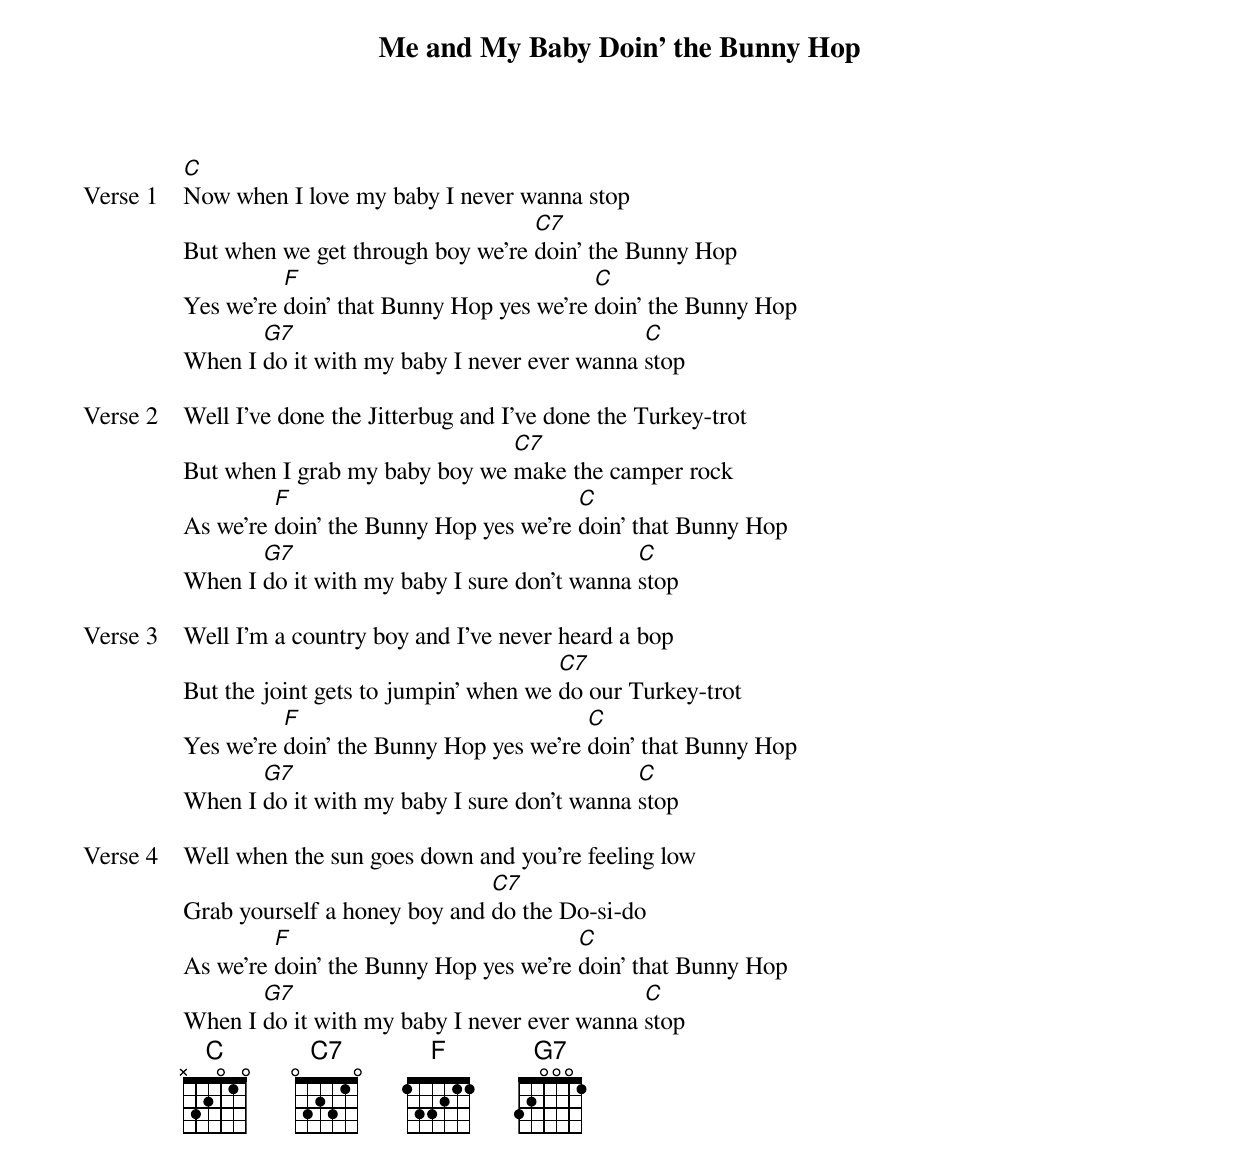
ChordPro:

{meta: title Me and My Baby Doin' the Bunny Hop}
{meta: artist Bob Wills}
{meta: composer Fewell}
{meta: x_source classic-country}
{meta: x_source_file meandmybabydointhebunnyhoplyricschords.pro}
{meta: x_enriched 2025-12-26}

{start_of_verse: Verse 1}
[C]Now when I love my baby I never wanna stop
But when we get through boy we're [C7]doin' the Bunny Hop
Yes we're [F]doin' that Bunny Hop yes we're [C]doin' the Bunny Hop
When I [G7]do it with my baby I never ever wanna [C]stop
{end_of_verse}

{start_of_verse: Verse 2}
Well I've done the Jitterbug and I've done the Turkey-trot
But when I grab my baby boy we [C7]make the camper rock
As we're [F]doin' the Bunny Hop yes we're [C]doin' that Bunny Hop
When I [G7]do it with my baby I sure don't wanna [C]stop
{end_of_verse}

{start_of_verse: Verse 3}
Well I'm a country boy and I've never heard a bop
But the joint gets to jumpin' when we [C7]do our Turkey-trot
Yes we're [F]doin' the Bunny Hop yes we're [C]doin' that Bunny Hop
When I [G7]do it with my baby I sure don't wanna [C]stop
{end_of_verse}

{start_of_verse: Verse 4}
Well when the sun goes down and you're feeling low
Grab yourself a honey boy and [C7]do the Do-si-do
As we're [F]doin' the Bunny Hop yes we're [C]doin' that Bunny Hop
When I [G7]do it with my baby I never ever wanna [C]stop
{end_of_verse}
